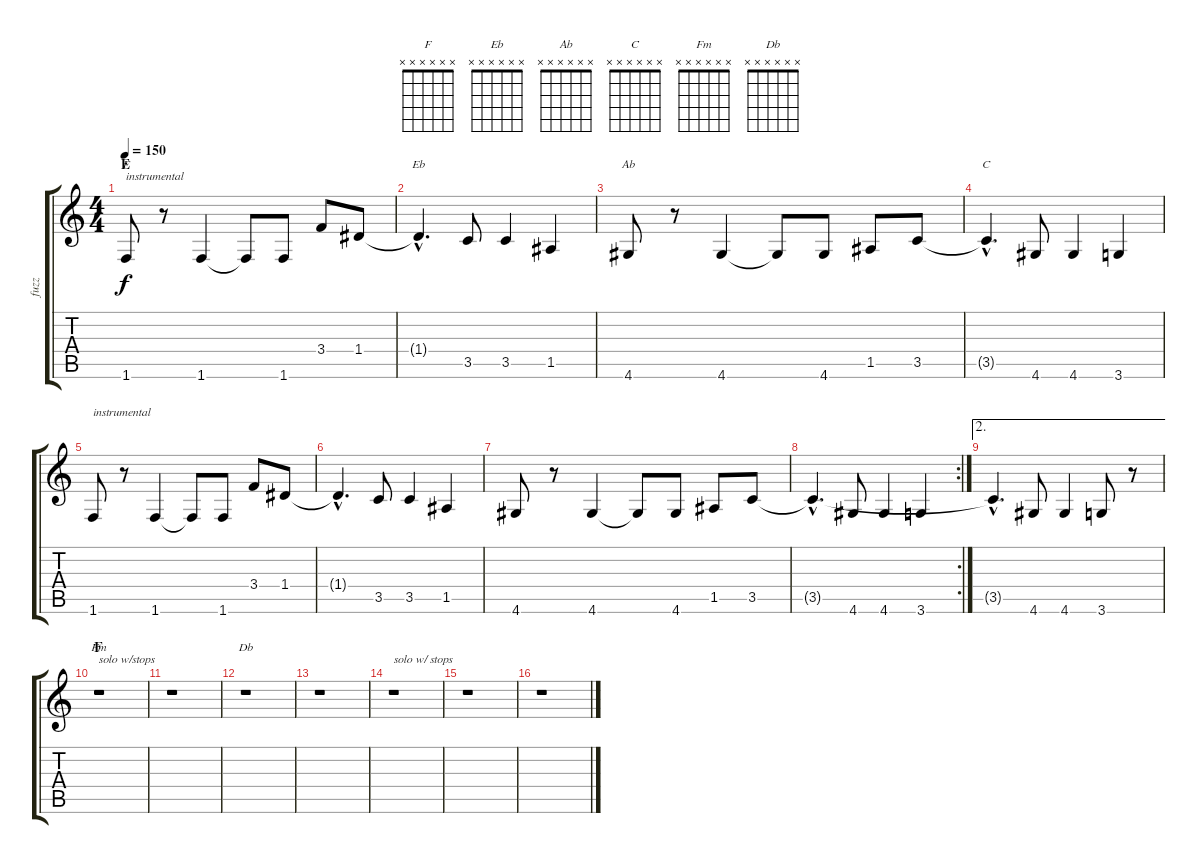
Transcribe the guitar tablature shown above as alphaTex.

\track ("fuzz" "fuzz") {instrument distortionguitar}
\staff {score tabs}
\tuning (E4 B3 G3 D3 A2 E2) {hide}
\chord ("F" x x x x x x) {firstfret 0}
\chord ("Eb" x x x x x x) {firstfret 0}
\chord ("Ab" x x x x x x) {firstfret 0}
\chord ("C" x x x x x x) {firstfret 0}
\chord ("Fm" x x x x x x) {firstfret 0}
\chord ("Db" x x x x x x) {firstfret 0}
\ts (4 4)
\section ("" "E")
\tempo 150
\clef g2
\ks c
1.6.8{ch "F" txt "instrumental" dy f} r.8 1.6.4 1.6{t}.8 1.6.8 3.4.8 1.4.8 |
1.4{hac t}.4{d ch "Eb"} 3.5.8 3.5.4 1.5.4 |
4.6.8{ch "Ab"} r.8 4.6.4 4.6{t}.8 4.6.8 1.5.8 3.5.8 |
3.5{hac t}.4{d ch "C"} 4.6.8 4.6.4 3.6.4 |
1.6.8{txt "instrumental"} r.8 1.6.4 1.6{t}.8 1.6.8 3.4.8 1.4.8 |
1.4{hac t}.4{d} 3.5.8 3.5.4 1.5.4 |
4.6.8 r.8 4.6.4 4.6{t}.8 4.6.8 1.5.8 3.5.8 |
\rc 2
3.5{hac t}.4{d} 4.6.8 4.6.4 3.6.4 |
\ae 2
3.5{hac t}.4{d} 4.6.8 4.6.4 3.6.8 r.8 |
\section ("" "F")
r.1{ch "Fm" txt "solo w/stops"} |
r.1 |
r.1{ch "Db"} |
r.1 |
r.1{txt "solo w/ stops"} |
r.1 |
r.1
